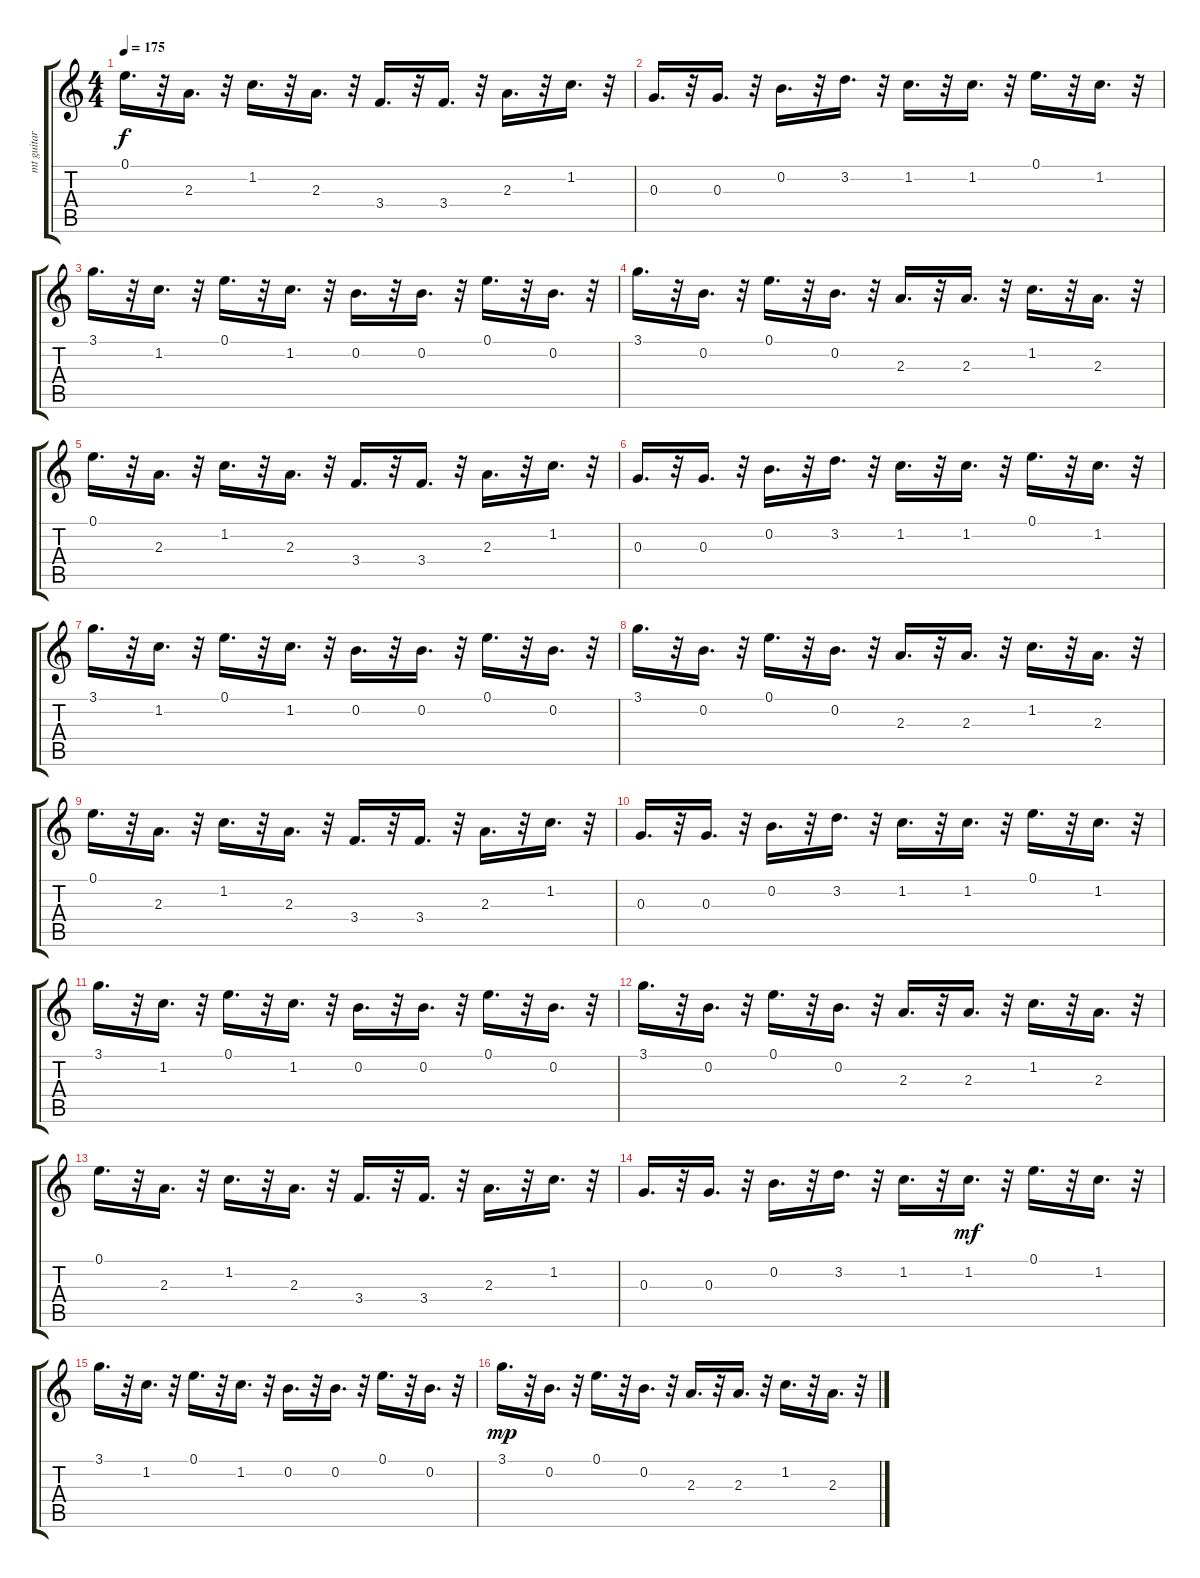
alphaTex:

\track ("mt guitar" "mt guitar") {instrument electricguitarmuted}
\staff {score tabs}
\tuning (E4 B3 G3 D3 A2 E2) {hide}
\ts (4 4)
\tempo 175
\clef g2
\ks c
0.1.16{d dy f} r.32 2.3.16{d} r.32 1.2.16{d} r.32 2.3.16{d} r.32 3.4.16{d} r.32 3.4.16{d} r.32 2.3.16{d} r.32 1.2.16{d} r.32 |
0.3.16{d} r.32 0.3.16{d} r.32 0.2.16{d} r.32 3.2.16{d} r.32 1.2.16{d} r.32 1.2.16{d} r.32 0.1.16{d} r.32 1.2.16{d} r.32 |
3.1.16{d} r.32 1.2.16{d} r.32 0.1.16{d} r.32 1.2.16{d} r.32 0.2.16{d} r.32 0.2.16{d} r.32 0.1.16{d} r.32 0.2.16{d} r.32 |
3.1.16{d} r.32 0.2.16{d} r.32 0.1.16{d} r.32 0.2.16{d} r.32 2.3.16{d} r.32 2.3.16{d} r.32 1.2.16{d} r.32 2.3.16{d} r.32 |
0.1.16{d} r.32 2.3.16{d} r.32 1.2.16{d} r.32 2.3.16{d} r.32 3.4.16{d} r.32 3.4.16{d} r.32 2.3.16{d} r.32 1.2.16{d} r.32 |
0.3.16{d} r.32 0.3.16{d} r.32 0.2.16{d} r.32 3.2.16{d} r.32 1.2.16{d} r.32 1.2.16{d} r.32 0.1.16{d} r.32 1.2.16{d} r.32 |
3.1.16{d} r.32 1.2.16{d} r.32 0.1.16{d} r.32 1.2.16{d} r.32 0.2.16{d} r.32 0.2.16{d} r.32 0.1.16{d} r.32 0.2.16{d} r.32 |
3.1.16{d} r.32 0.2.16{d} r.32 0.1.16{d} r.32 0.2.16{d} r.32 2.3.16{d} r.32 2.3.16{d} r.32 1.2.16{d} r.32 2.3.16{d} r.32 |
0.1.16{d} r.32 2.3.16{d} r.32 1.2.16{d} r.32 2.3.16{d} r.32 3.4.16{d} r.32 3.4.16{d} r.32 2.3.16{d} r.32 1.2.16{d} r.32 |
0.3.16{d} r.32 0.3.16{d} r.32 0.2.16{d} r.32 3.2.16{d} r.32 1.2.16{d} r.32 1.2.16{d} r.32 0.1.16{d} r.32 1.2.16{d} r.32 |
3.1.16{d} r.32 1.2.16{d} r.32 0.1.16{d} r.32 1.2.16{d} r.32 0.2.16{d} r.32 0.2.16{d} r.32 0.1.16{d} r.32 0.2.16{d} r.32 |
3.1.16{d} r.32 0.2.16{d} r.32 0.1.16{d} r.32 0.2.16{d} r.32 2.3.16{d} r.32 2.3.16{d} r.32 1.2.16{d} r.32 2.3.16{d} r.32 |
0.1.16{d} r.32 2.3.16{d} r.32 1.2.16{d} r.32 2.3.16{d} r.32 3.4.16{d} r.32 3.4.16{d} r.32 2.3.16{d} r.32 1.2.16{d} r.32 |
0.3.16{d} r.32 0.3.16{d} r.32 0.2.16{d} r.32 3.2.16{d} r.32 1.2.16{d} r.32 1.2.16{d dy mf} r.32 0.1.16{d} r.32 1.2.16{d} r.32 |
3.1.16{d} r.32 1.2.16{d} r.32 0.1.16{d} r.32 1.2.16{d} r.32 0.2.16{d} r.32 0.2.16{d} r.32 0.1.16{d} r.32 0.2.16{d} r.32 |
3.1.16{d dy mp} r.32 0.2.16{d} r.32 0.1.16{d} r.32 0.2.16{d} r.32 2.3.16{d} r.32 2.3.16{d} r.32 1.2.16{d} r.32 2.3.16{d} r.32
